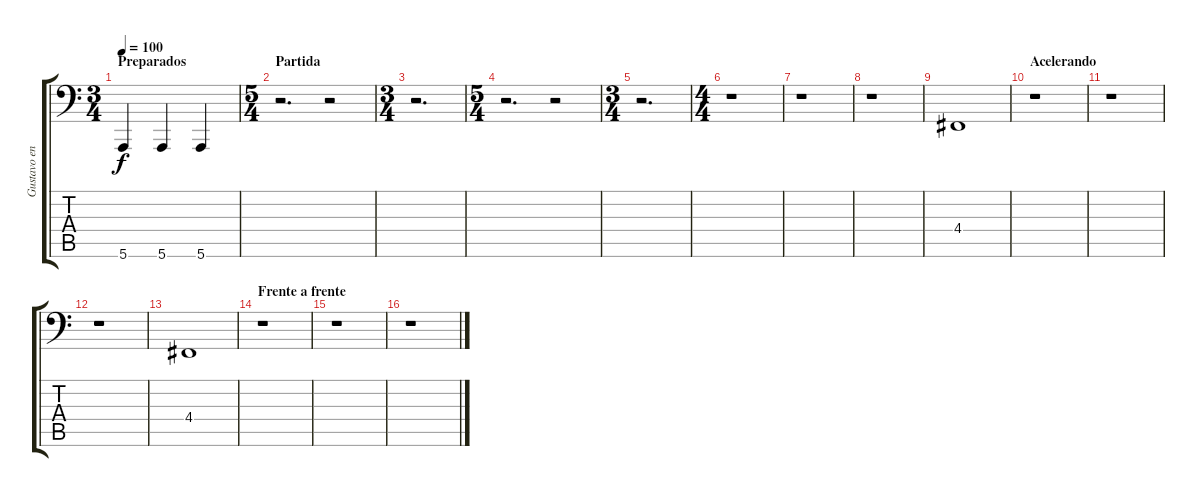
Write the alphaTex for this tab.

\track ("Gustavo en llave de fa" "Gustavo en") {instrument pad3polysynth}
\staff {score tabs}
\tuning (E3 B2 G2 D2 A1 E1) {hide}
\ts (3 4)
\section ("" "Preparados")
\tempo 100
\clef f4
\ks c
5.6.4{dy f instrument pad3polysynth} 5.6.4 5.6.4 |
\ts (5 4)
\section ("" "Partida")
r.2{d} r.2 |
\ts (3 4)
r.2{d} |
\ts (5 4)
r.2{d} r.2 |
\ts (3 4)
r.2{d} |
\ts (4 4)
r.1 |
r.1 |
r.1 |
4.4.1 |
\section ("" "Acelerando ")
r.1 |
r.1 |
r.1 |
4.4.1 |
\section ("" "Frente a frente")
r.1 |
r.1 |
r.1
